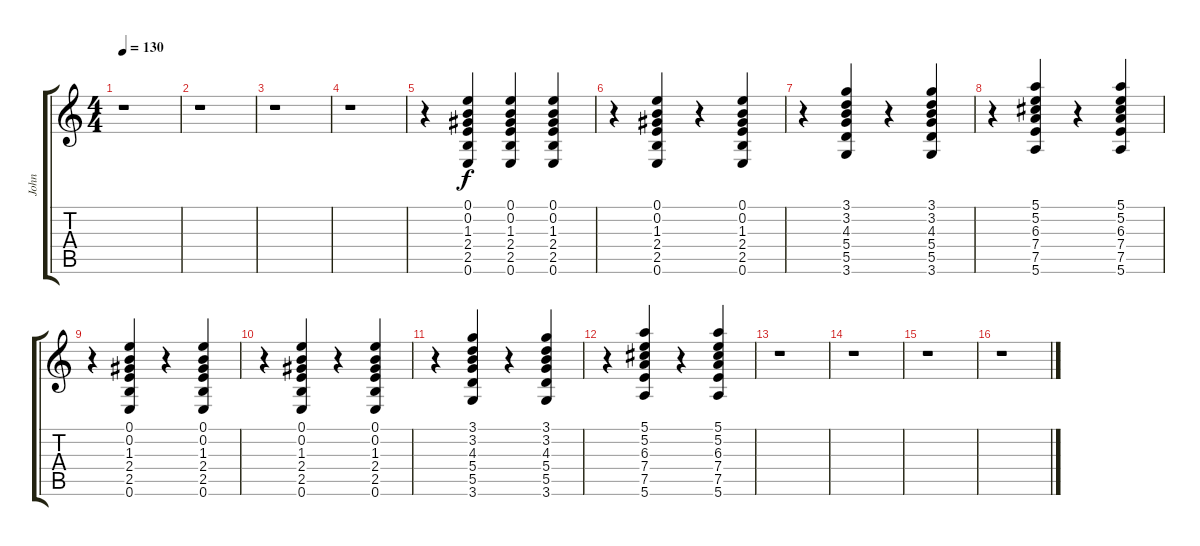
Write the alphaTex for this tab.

\track ("John " "John ") {instrument acousticguitarsteel}
\staff {score tabs}
\tuning (E4 B3 G3 D3 A2 E2) {hide}
\ts (4 4)
\tempo 130
\clef g2
\ks c
r.1{dy f} |
r.1 |
r.1 |
r.1 |
r.4 (0.1 0.2 1.3 2.4 2.5 0.6).4 (0.1 0.2 1.3 2.4 2.5 0.6).4 (0.1 0.2 1.3 2.4 2.5 0.6).4 |
r.4 (0.1 0.2 1.3 2.4 2.5 0.6).4 r.4 (0.1 0.2 1.3 2.4 2.5 0.6).4 |
r.4 (3.1 3.2 4.3 5.4 5.5 3.6).4 r.4 (3.1 3.2 4.3 5.4 5.5 3.6).4 |
r.4 (5.1 5.2 6.3 7.4 7.5 5.6).4 r.4 (5.1 5.2 6.3 7.4 7.5 5.6).4 |
r.4 (0.1 0.2 1.3 2.4 2.5 0.6).4 r.4 (0.1 0.2 1.3 2.4 2.5 0.6).4 |
r.4 (0.1 0.2 1.3 2.4 2.5 0.6).4 r.4 (0.1 0.2 1.3 2.4 2.5 0.6).4 |
r.4 (3.1 3.2 4.3 5.4 5.5 3.6).4 r.4 (3.1 3.2 4.3 5.4 5.5 3.6).4 |
r.4 (5.1 5.2 6.3 7.4 7.5 5.6).4 r.4 (5.1 5.2 6.3 7.4 7.5 5.6).4 |
r.1 |
r.1 |
r.1 |
r.1
